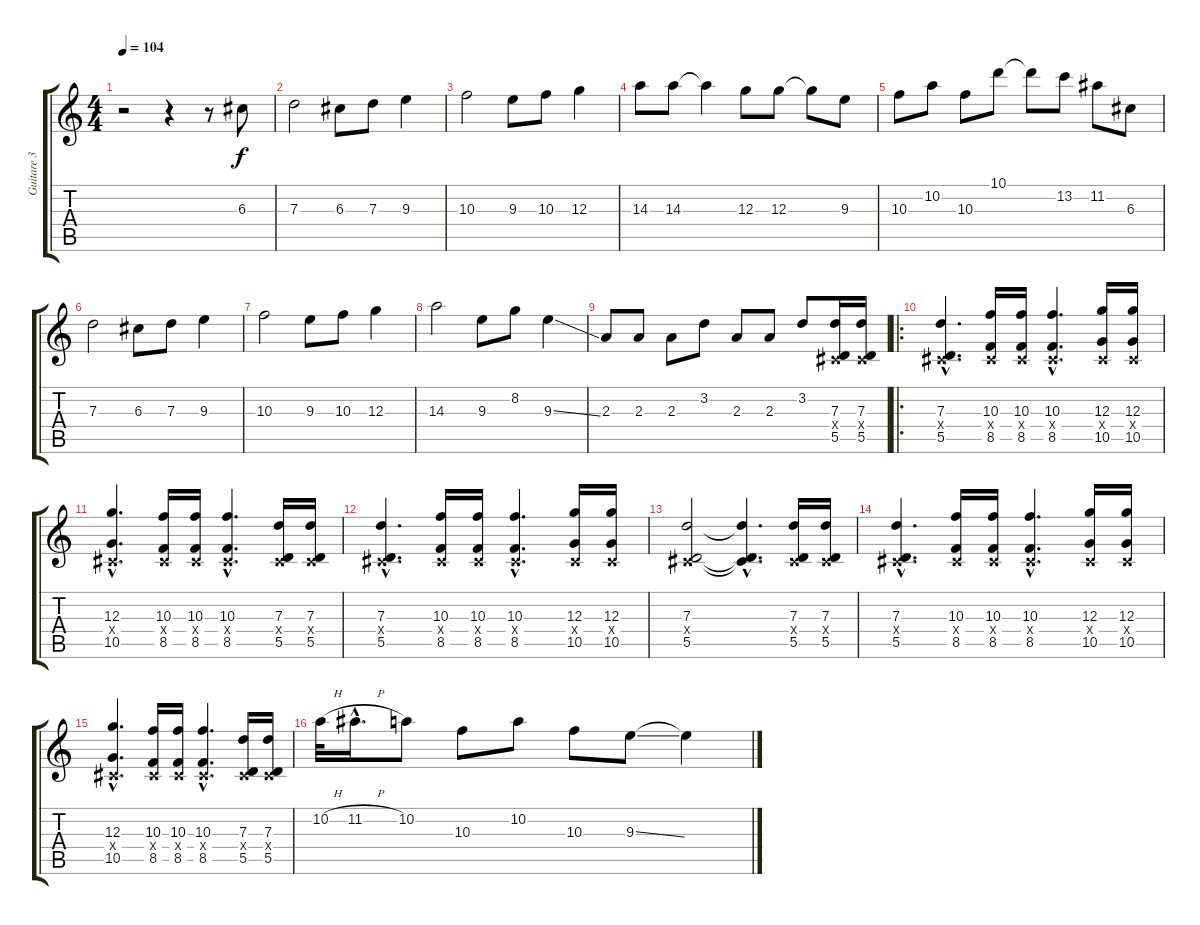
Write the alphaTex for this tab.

\track ("Guitare 3" "Guitare 3") {instrument distortionguitar}
\staff {score tabs}
\tuning (E4 B3 G3 D3 A2 E2) {hide}
\ts (4 4)
\tempo 104
\clef g2
\ks c
r.2{dy f} r.4 r.8 6.3.8 |
7.3.2 6.3.8 7.3.8 9.3.4 |
10.3.2 9.3.8 10.3.8 12.3.4 |
14.3.8 14.3.8 14.3{t}.4 12.3.8 12.3.8 12.3{t}.8 9.3.8 |
10.3.8 10.2.8 10.3.8 10.1.8 10.1{t}.8 13.2.8 11.2.8 6.3.8 |
7.3.2 6.3.8 7.3.8 9.3.4 |
10.3.2 9.3.8 10.3.8 12.3.4 |
14.3.2 9.3.8 8.2.8 9.3{ss}.4 |
2.3.8 2.3.8 2.3.8 3.2.8 2.3.8 2.3.8 3.2.8 (7.3 -1.4{x} 5.5).16 (7.3 -1.4{x} 5.5).16 |
\ro
(7.3{hac} -1.4{hac x} 5.5{hac}).4{d} (10.3 -1.4{x} 8.5).16 (10.3 -1.4{x} 8.5).16 (10.3{hac} -1.4{hac x} 8.5{hac}).4{d} (12.3 -1.4{x} 10.5).16 (12.3 -1.4{x} 10.5).16 |
(12.3{hac} -1.4{hac x} 10.5{hac}).4{d} (10.3 -1.4{x} 8.5).16 (10.3 -1.4{x} 8.5).16 (10.3{hac} -1.4{hac x} 8.5{hac}).4{d} (7.3 -1.4{x} 5.5).16 (7.3 -1.4{x} 5.5).16 |
(7.3{hac} -1.4{hac x} 5.5{hac}).4{d} (10.3 -1.4{x} 8.5).16 (10.3 -1.4{x} 8.5).16 (10.3{hac} -1.4{hac x} 8.5{hac}).4{d} (12.3 -1.4{x} 10.5).16 (12.3 -1.4{x} 10.5).16 |
(7.3 -1.4{x} 5.5).2 (7.3{hac t} -1.4{hac t} 5.5{hac t}).4{d} (7.3 -1.4{x} 5.5).16 (7.3 -1.4{x} 5.5).16 |
(7.3{hac} -1.4{hac x} 5.5{hac}).4{d} (10.3 -1.4{x} 8.5).16 (10.3 -1.4{x} 8.5).16 (10.3{hac} -1.4{hac x} 8.5{hac}).4{d} (12.3 -1.4{x} 10.5).16 (12.3 -1.4{x} 10.5).16 |
(12.3{hac} -1.4{hac x} 10.5{hac}).4{d} (10.3 -1.4{x} 8.5).16 (10.3 -1.4{x} 8.5).16 (10.3{hac} -1.4{hac x} 8.5{hac}).4{d} (7.3 -1.4{x} 5.5).16 (7.3 -1.4{x} 5.5).16 |
10.2{h}.32 11.2{h hac}.16{d} 10.2.8 10.3.8 10.2.8 10.3.8 9.3{ss}.8 9.3{t}.4
